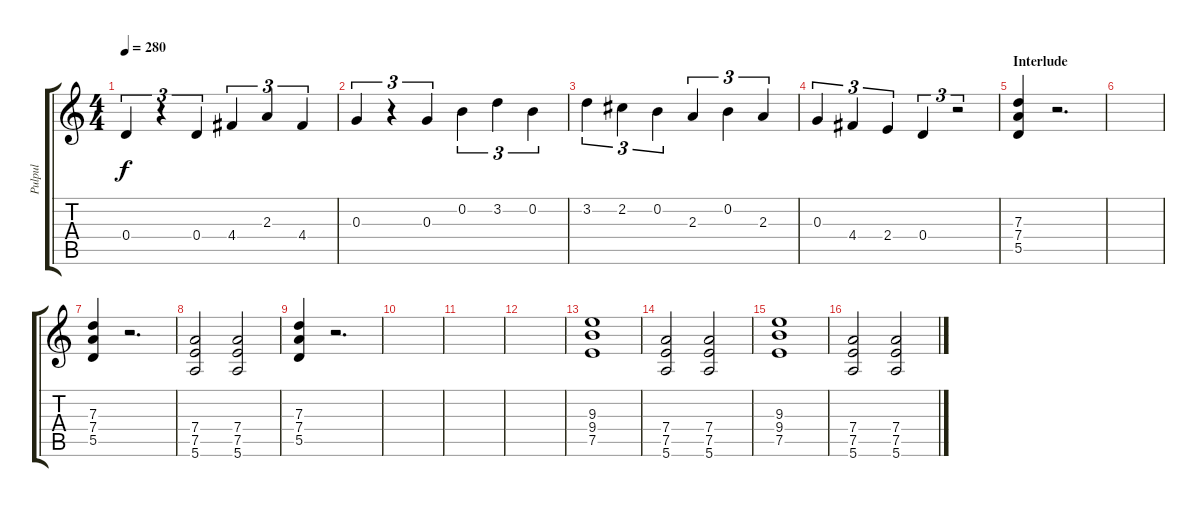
\track ("Pulpul" "Pulpul") {instrument electricguitarclean}
\staff {score tabs}
\tuning (E4 B3 G3 D3 A2 E2) {hide}
\ts (4 4)
\tempo 280
\clef g2
\ks c
0.4.4{tu (3 2) dy f} r.4{tu (3 2)} 0.4.4{tu (3 2)} 4.4.4{tu (3 2)} 2.3.4{tu (3 2)} 4.4.4{tu (3 2)} |
0.3.4{tu (3 2)} r.4{tu (3 2)} 0.3.4{tu (3 2)} 0.2.4{tu (3 2)} 3.2.4{tu (3 2)} 0.2.4{tu (3 2)} |
3.2.4{tu (3 2)} 2.2.4{tu (3 2)} 0.2.4{tu (3 2)} 2.3.4{tu (3 2)} 0.2.4{tu (3 2)} 2.3.4{tu (3 2)} |
0.3.4{tu (3 2)} 4.4.4{tu (3 2)} 2.4.4{tu (3 2)} 0.4.4{tu (3 2)} r.2{tu (3 2)} |
\section ("" "Interlude")
(7.3 7.4 5.5).4{volume 8 instrument overdrivenguitar} r.2{d} |
|
(7.3 7.4 5.5).4 r.2{d} |
(7.4 7.5 5.6).2 (7.4 7.5 5.6).2 |
(7.3 7.4 5.5).4 r.2{d} |
|
|
|
(9.3 9.4 7.5).1 |
(7.4 7.5 5.6).2 (7.4 7.5 5.6).2 |
(9.3 9.4 7.5).1 |
(7.4 7.5 5.6).2 (7.4 7.5 5.6).2
